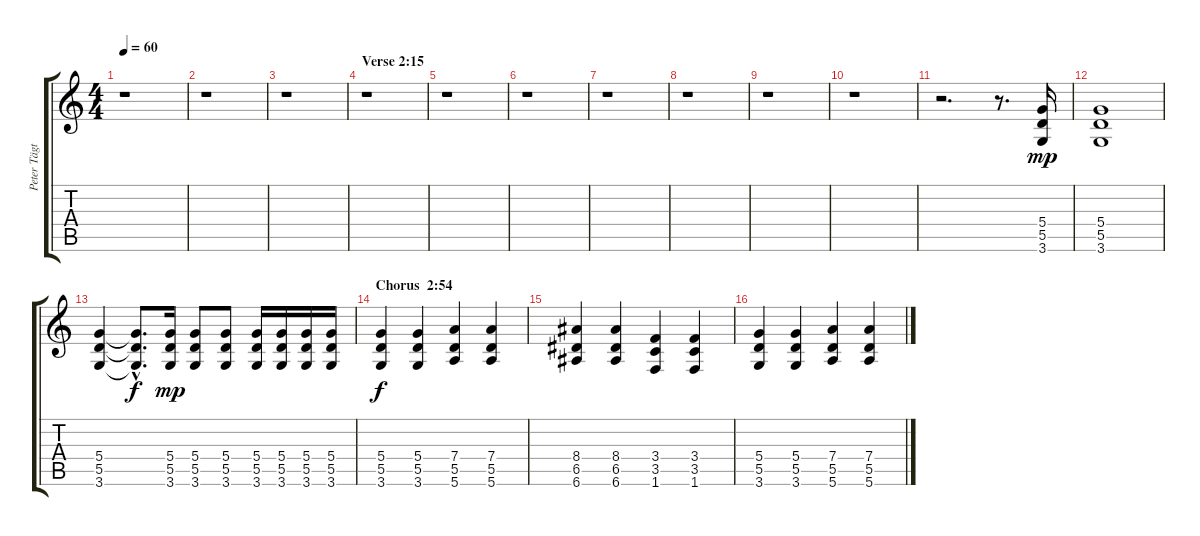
\track ("Peter Tägtgren (Rhythm)" "Peter Tägt") {instrument overdrivenguitar}
\staff {score tabs}
\tuning (E4 B3 G3 D3 A2 E2) {hide}
\ts (4 4)
\tempo 60
\clef g2
\ks c
r.1{dy f} |
r.1 |
r.1 |
\section ("" "Verse 2:15")
r.1 |
r.1 |
r.1 |
r.1 |
r.1 |
r.1 |
r.1 |
r.2{d} r.8{d} (5.4 5.5 3.6).16{dy mp volume 13} |
(5.4 5.5 3.6).1 |
(5.4 5.5 3.6).4{volume 13} (5.4{hac t} 5.5{hac t} 3.6{hac t}).8{d dy f} (5.4 5.5 3.6).16{dy mp} (5.4 5.5 3.6).8 (5.4 5.5 3.6).8 (5.4 5.5 3.6).16 (5.4 5.5 3.6).16 (5.4 5.5 3.6).16 (5.4 5.5 3.6).16 |
\section ("" "Chorus  2:54")
(5.4 5.5 3.6).4{dy f} (5.4 5.5 3.6).4 (7.4 5.5 5.6).4 (7.4 5.5 5.6).4 |
(8.4 6.5 6.6).4 (8.4 6.5 6.6).4 (3.4 3.5 1.6).4 (3.4 3.5 1.6).4 |
(5.4 5.5 3.6).4 (5.4 5.5 3.6).4 (7.4 5.5 5.6).4 (7.4 5.5 5.6).4
